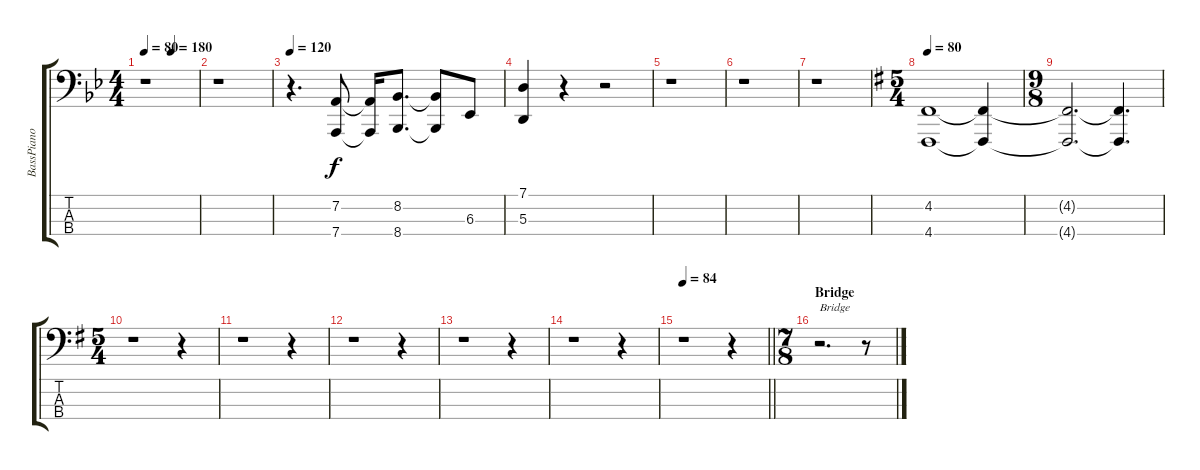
\track ("BassPiano" "BassPiano") {instrument electricgrandpiano}
\staff {score tabs}
\tuning (G2 D2 A1 D1) {hide}
\ts (4 4)
\tempo 80
\tempo (180 0.5)
\clef f4
\ks gminor
r.1{dy f} |
r.1 |
\tempo 120
r.4{d} (7.2 7.4).8 (7.2{t} 7.4{t}).16 (8.2 8.4).8{d} (8.2{t} 8.4{t}).8 6.3.8 |
(7.1 5.3).4 r.4 r.2 |
r.1 |
\ks bb
r.1 |
r.1 |
\ts (5 4)
\tempo 80
\ks eminor
(4.2 4.4).1 (4.2{t} 4.4{t}).4 |
\ts (9 8)
(4.2{t} 4.4{t}).2{d} (4.2{t} 4.4{t}).4{d} |
\ts (5 4)
r.1 r.4 |
r.1 r.4 |
r.1 r.4 |
r.1 r.4 |
r.1 r.4 |
\tempo 84
\barLineRight lightlight
r.1 r.4 |
\ts (7 8)
\section ("" "Bridge")
r.2{d txt "Bridge"} r.8
